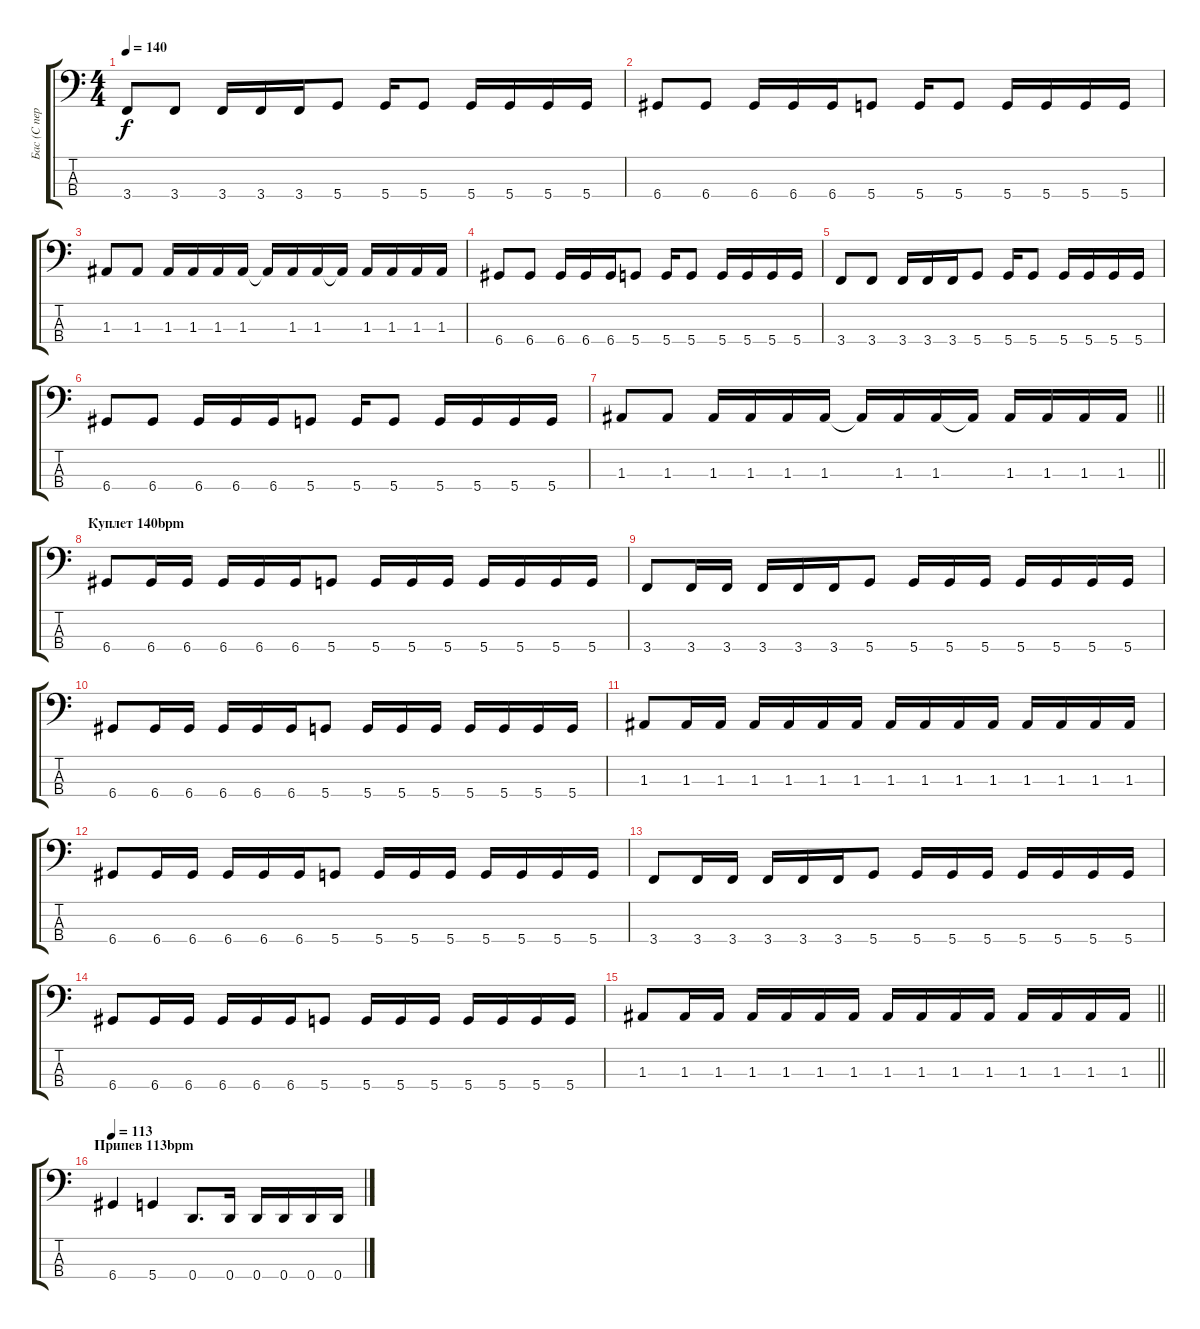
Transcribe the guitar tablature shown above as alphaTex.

\track ("Бас (С перегрузом)" "Бас (С пер") {instrument overdrivenguitar}
\staff {score tabs}
\tuning (G2 D2 A1 D1) {hide}
\ts (4 4)
\tempo 140
\clef f4
\ks c
3.4.8{dy f} 3.4.8 3.4.16 3.4.16 3.4.16 5.4.8 5.4.16 5.4.8 5.4.16 5.4.16 5.4.16 5.4.16 |
6.4.8 6.4.8 6.4.16 6.4.16 6.4.16 5.4.8 5.4.16 5.4.8 5.4.16 5.4.16 5.4.16 5.4.16 |
1.3.8 1.3.8 1.3.16 1.3.16 1.3.16 1.3.16 1.3{t}.16 1.3.16 1.3.16 1.3{t}.16 1.3.16 1.3.16 1.3.16 1.3.16 |
6.4.8 6.4.8 6.4.16 6.4.16 6.4.16 5.4.8 5.4.16 5.4.8 5.4.16 5.4.16 5.4.16 5.4.16 |
3.4.8 3.4.8 3.4.16 3.4.16 3.4.16 5.4.8 5.4.16 5.4.8 5.4.16 5.4.16 5.4.16 5.4.16 |
6.4.8 6.4.8 6.4.16 6.4.16 6.4.16 5.4.8 5.4.16 5.4.8 5.4.16 5.4.16 5.4.16 5.4.16 |
\barLineRight lightlight
1.3.8 1.3.8 1.3.16 1.3.16 1.3.16 1.3.16 1.3{t}.16 1.3.16 1.3.16 1.3{t}.16 1.3.16 1.3.16 1.3.16 1.3.16 |
\section ("" "Куплет 140bpm")
6.4.8{volume 9} 6.4.16 6.4.16 6.4.16 6.4.16 6.4.16 5.4.8 5.4.16 5.4.16 5.4.16 5.4.16 5.4.16 5.4.16 5.4.16 |
3.4.8 3.4.16 3.4.16 3.4.16 3.4.16 3.4.16 5.4.8 5.4.16 5.4.16 5.4.16 5.4.16 5.4.16 5.4.16 5.4.16 |
6.4.8 6.4.16 6.4.16 6.4.16 6.4.16 6.4.16 5.4.8 5.4.16 5.4.16 5.4.16 5.4.16 5.4.16 5.4.16 5.4.16 |
1.3.8 1.3.16 1.3.16 1.3.16 1.3.16 1.3.16 1.3.16 1.3.16 1.3.16 1.3.16 1.3.16 1.3.16 1.3.16 1.3.16 1.3.16 |
6.4.8 6.4.16 6.4.16 6.4.16 6.4.16 6.4.16 5.4.8 5.4.16 5.4.16 5.4.16 5.4.16 5.4.16 5.4.16 5.4.16 |
3.4.8 3.4.16 3.4.16 3.4.16 3.4.16 3.4.16 5.4.8 5.4.16 5.4.16 5.4.16 5.4.16 5.4.16 5.4.16 5.4.16 |
6.4.8 6.4.16 6.4.16 6.4.16 6.4.16 6.4.16 5.4.8 5.4.16 5.4.16 5.4.16 5.4.16 5.4.16 5.4.16 5.4.16 |
\barLineRight lightlight
1.3.8 1.3.16 1.3.16 1.3.16 1.3.16 1.3.16 1.3.16 1.3.16 1.3.16 1.3.16 1.3.16 1.3.16 1.3.16 1.3.16 1.3.16 |
\section ("" "Припев 113bpm")
\tempo 113
6.4.4 5.4.4 0.4.8{d} 0.4.16 0.4.16 0.4.16 0.4.16 0.4.16
